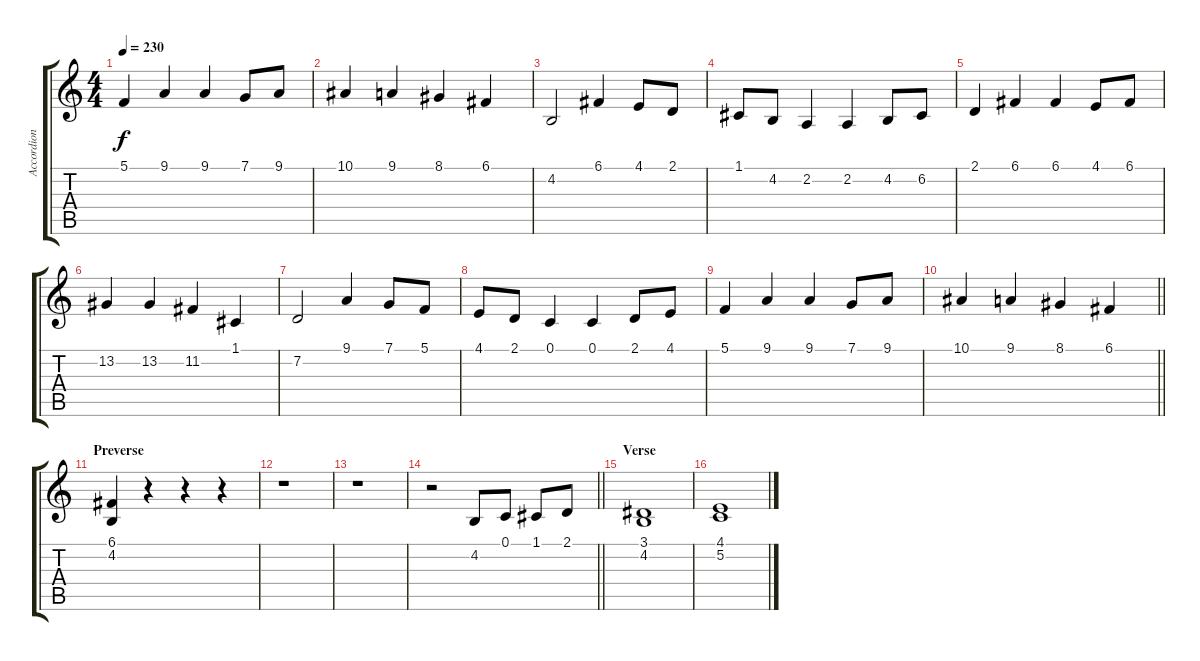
\track ("Accordion" "Accordion") {instrument accordion}
\staff {score tabs}
\tuning (C4 G3 Eb3 Bb2 F2 C2) {hide}
\ts (4 4)
\tempo 230
\clef g2
\ks c
5.1.4{dy f} 9.1.4 9.1.4 7.1.8 9.1.8 |
10.1.4 9.1.4 8.1.4 6.1.4 |
4.2.2 6.1.4 4.1.8 2.1.8 |
1.1.8 4.2.8 2.2.4 2.2.4 4.2.8 6.2.8 |
2.1.4 6.1.4 6.1.4 4.1.8 6.1.8 |
13.2.4 13.2.4 11.2.4 1.1.4 |
7.2.2 9.1.4 7.1.8 5.1.8 |
4.1.8 2.1.8 0.1.4 0.1.4 2.1.8 4.1.8 |
5.1.4 9.1.4 9.1.4 7.1.8 9.1.8 |
\barLineRight lightlight
10.1.4 9.1.4 8.1.4 6.1.4 |
\section ("" "Preverse ")
(6.1 4.2).4 r.4 r.4 r.4 |
r.1 |
r.1 |
\barLineRight lightlight
r.2 4.2.8 0.1.8 1.1.8 2.1.8 |
\section ("" "Verse")
(3.1 4.2).1 |
(4.1 5.2).1
